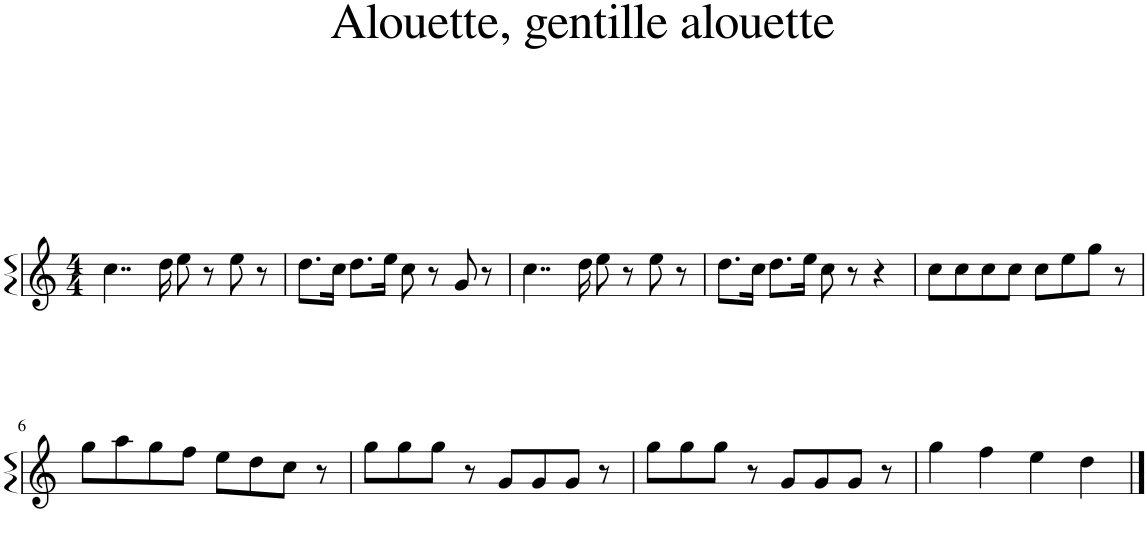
**kern
*part1
*staff1
*I"Harp
*I'Hrp.
*clefG2
*k[]
*M4/4
=1
4..cc\
16dd\
8ee\
8r
8ee\
8r
=2
8.dd\L
16cc\Jk
8.dd\L
16ee\Jk
8cc\
8r
8g/
8r
=3
4..cc\
16dd\
8ee\
8r
8ee\
8r
=4
8.dd\L
16cc\Jk
8.dd\L
16ee\Jk
8cc\
8r
4r
=5
8cc\L
8cc\
8cc\
8cc\J
8cc\L
8ee\
8gg\J
8r
!!LO:LB:g=z
=6
8gg\L
8aa\
8gg\
8ff\J
8ee\L
8dd\
8cc\J
8r
=7
8gg\L
8gg\
8gg\J
8r
8g/L
8g/
8g/J
8r
=8
8gg\L
8gg\
8gg\J
8r
8g/L
8g/
8g/J
8r
=9
4gg\
4ff\
4ee\
4dd\
==
*-
